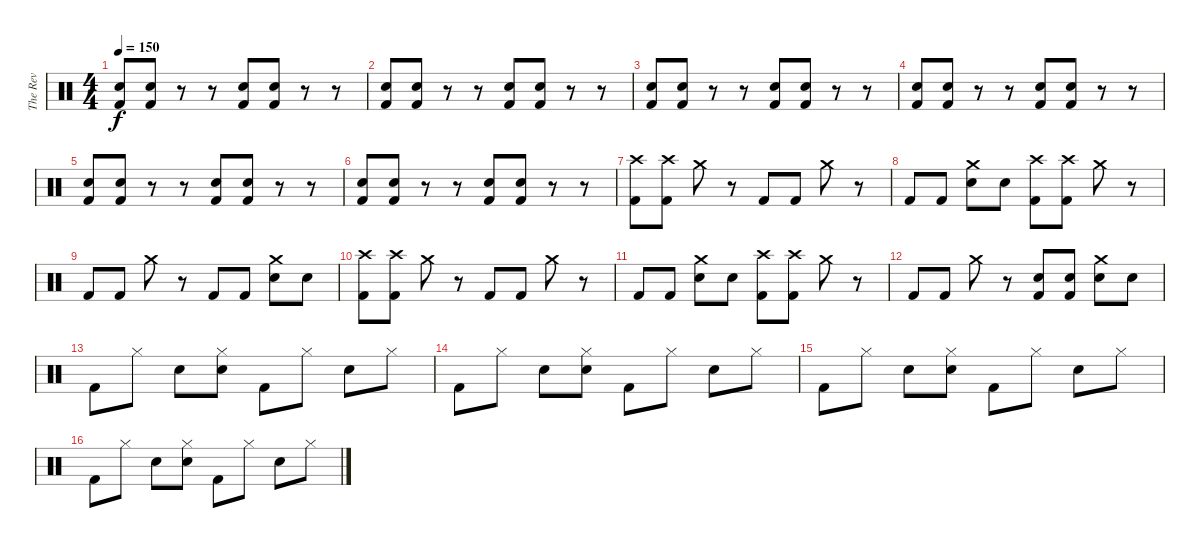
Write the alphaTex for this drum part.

\track ("The Rev" "The Rev") {instrument percussion}
\staff {score}
\articulation defaults
\ts (4 4)
\tempo 150
\clef neutral
\ks c
("Snare (hit) 2" "Kick (hit) 2").8{dy f} ("Snare (hit) 2" "Kick (hit) 2").8 r.8 r.8 ("Snare (hit) 2" "Kick (hit) 2").8 ("Snare (hit) 2" "Kick (hit) 2").8 r.8 r.8 |
("Snare (hit) 2" "Kick (hit) 2").8 ("Snare (hit) 2" "Kick (hit) 2").8 r.8 r.8 ("Snare (hit) 2" "Kick (hit) 2").8 ("Snare (hit) 2" "Kick (hit) 2").8 r.8 r.8 |
("Snare (hit) 2" "Kick (hit) 2").8 ("Snare (hit) 2" "Kick (hit) 2").8 r.8 r.8 ("Snare (hit) 2" "Kick (hit) 2").8 ("Snare (hit) 2" "Kick (hit) 2").8 r.8 r.8 |
("Snare (hit) 2" "Kick (hit) 2").8 ("Snare (hit) 2" "Kick (hit) 2").8 r.8 r.8 ("Snare (hit) 2" "Kick (hit) 2").8 ("Snare (hit) 2" "Kick (hit) 2").8 r.8 r.8 |
("Snare (hit) 2" "Kick (hit) 2").8 ("Snare (hit) 2" "Kick (hit) 2").8 r.8 r.8 ("Snare (hit) 2" "Kick (hit) 2").8 ("Snare (hit) 2" "Kick (hit) 2").8 r.8 r.8 |
("Snare (hit) 2" "Kick (hit) 2").8 ("Snare (hit) 2" "Kick (hit) 2").8 r.8 r.8 ("Snare (hit) 2" "Kick (hit) 2").8 ("Snare (hit) 2" "Kick (hit) 2").8 r.8 r.8 |
("Crash high (hit)" "Kick (hit) 2").8 ("Crash high (hit)" "Kick (hit) 2").8 "Crash medium (hit)".8 r.8 "Kick (hit) 2".8 "Kick (hit) 2".8 "Crash medium (hit)".8 r.8 |
"Kick (hit) 2".8 "Kick (hit) 2".8 ("Crash medium (hit)" "Snare (hit) 2").8 "Snare (hit) 2".8 ("Crash high (hit)" "Kick (hit) 2").8 ("Crash high (hit)" "Kick (hit) 2").8 "Crash medium (hit)".8 r.8 |
"Kick (hit) 2".8 "Kick (hit) 2".8 "Crash medium (hit)".8 r.8 "Kick (hit) 2".8 "Kick (hit) 2".8 ("Crash medium (hit)" "Snare (hit) 2").8 "Snare (hit) 2".8 |
("Crash high (hit)" "Kick (hit) 2").8 ("Crash high (hit)" "Kick (hit) 2").8 "Crash medium (hit)".8 r.8 "Kick (hit) 2".8 "Kick (hit) 2".8 "Crash medium (hit)".8 r.8 |
"Kick (hit) 2".8 "Kick (hit) 2".8 ("Crash medium (hit)" "Snare (hit) 2").8 "Snare (hit) 2".8 ("Crash high (hit)" "Kick (hit) 2").8 ("Crash high (hit)" "Kick (hit) 2").8 "Crash medium (hit)".8 r.8 |
"Kick (hit) 2".8 "Kick (hit) 2".8 "Crash medium (hit)".8 r.8 ("Snare (hit) 2" "Kick (hit) 2").8 ("Snare (hit) 2" "Kick (hit) 2").8 ("Crash medium (hit)" "Snare (hit) 2").8 "Snare (hit) 2".8 |
"Kick (hit) 2".8 "Hi-Hat (closed)".8 "Snare (hit) 2".8 ("Hi-Hat (closed)" "Snare (hit) 2").8 "Kick (hit) 2".8 "Hi-Hat (closed)".8 "Snare (hit) 2".8 "Hi-Hat (closed)".8 |
"Kick (hit) 2".8 "Hi-Hat (closed)".8 "Snare (hit) 2".8 ("Hi-Hat (closed)" "Snare (hit) 2").8 "Kick (hit) 2".8 "Hi-Hat (closed)".8 "Snare (hit) 2".8 "Hi-Hat (closed)".8 |
"Kick (hit) 2".8 "Hi-Hat (closed)".8 "Snare (hit) 2".8 ("Hi-Hat (closed)" "Snare (hit) 2").8 "Kick (hit) 2".8 "Hi-Hat (closed)".8 "Snare (hit) 2".8 "Hi-Hat (closed)".8 |
"Kick (hit) 2".8 "Hi-Hat (closed)".8 "Snare (hit) 2".8 ("Hi-Hat (closed)" "Snare (hit) 2").8 "Kick (hit) 2".8 "Hi-Hat (closed)".8 "Snare (hit) 2".8 "Hi-Hat (closed)".8
